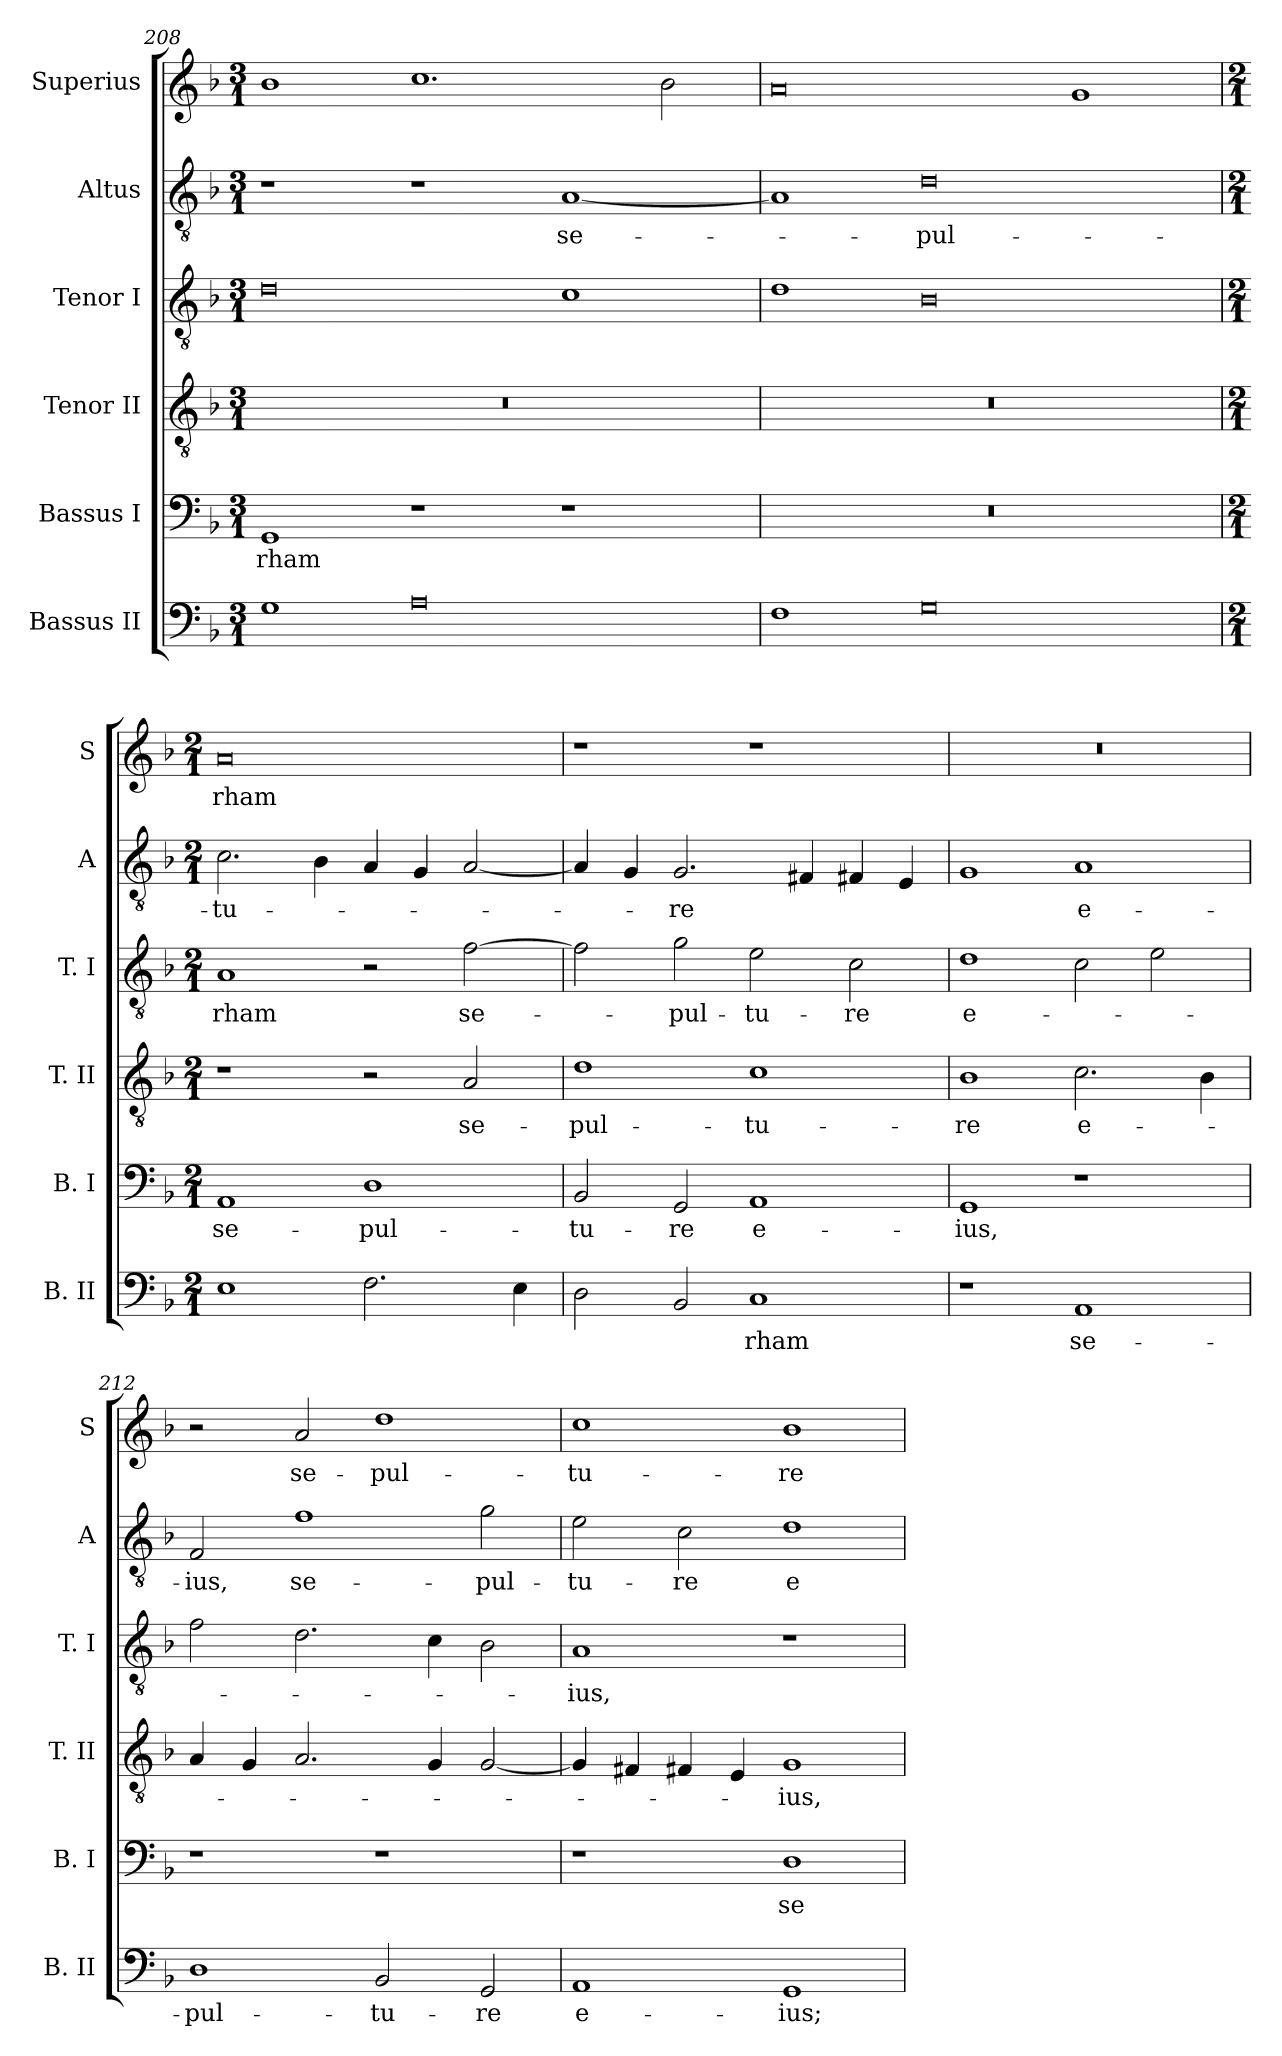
**kern	**text	**kern	**text	**kern	**text	**kern	**text	**kern	**text	**kern	**text
*part6	*part6	*part5	*part5	*part4	*part4	*part3	*part3	*part2	*part2	*part1	*part1
*staff6	*staff6	*staff5	*staff5	*staff4	*staff4	*staff3	*staff3	*staff2	*staff2	*staff1	*staff1
*I"Bassus II	*	*I"Bassus I	*	*I"Tenor II	*	*I"Tenor I	*	*I"Altus	*	*I"Superius	*
*I'B. II	*	*I'B. I	*	*I'T. II	*	*I'T. I	*	*I'A	*	*I'S	*
*clefF4	*	*clefF4	*	*clefGv2	*	*clefGv2	*	*clefGv2	*	*clefG2	*
*k[b-]	*	*k[b-]	*	*k[b-]	*	*k[b-]	*	*k[b-]	*	*k[b-]	*
*F:	*	*F:	*	*F:	*	*F:	*	*F:	*	*F:	*
*M3/1	*	*M3/1	*	*M3/1	*	*M3/1	*	*M3/1	*	*M3/1	*
=208	=208	=208	=208	=208	=208	=208	=208	=208	=208	=208	=208
1G	.	1GG	-rham	1%3r	.	0d	.	1r	.	1b-	.
0A	.	1r	.	.	.	.	.	1r	.	1.cc	.
.	.	1r	.	.	.	1c	.	[1A	se-	.	.
.	.	.	.	.	.	.	.	.	.	2b-	.
=209	=209	=209	=209	=209	=209	=209	=209	=209	=209	=209	=209
1F	.	1%3r	.	1%3r	.	1d	.	1A]	.	0a	.
0G	.	.	.	.	.	0B-	.	0d	-pul-	.	.
.	.	.	.	.	.	.	.	.	.	1g	.
=	=	=	=	=	=	=	=	=	=	=	=
*M2/1	*	*M2/1	*	*M2/1	*	*M2/1	*	*M2/1	*	*M2/1	*
1E	.	1AA	se-	1r	.	1A	-rham	2.c	-tu-	0a	-rham
.	.	.	.	.	.	.	.	4B-	.	.	.
2.F	.	1D	-pul-	2r	.	2r	.	4A	.	.	.
.	.	.	.	.	.	.	.	4G	.	.	.
.	.	.	.	2A	se-	[2f	se-	[2A	.	.	.
4E	.	.	.	.	.	.	.	.	.	.	.
=210	=210	=210	=210	=210	=210	=210	=210	=210	=210	=210	=210
2D	.	2BB-	-tu-	1d	-pul-	2f]	.	4A]	.	1r	.
.	.	.	.	.	.	.	.	4G	.	.	.
2BB-	.	2GG	-re	.	.	2g	-pul-	2.G	-re	.	.
1C	-rham	1AA	e-	1c	-tu-	2e	-tu-	.	.	1r	.
.	.	.	.	.	.	.	.	4F#X	.	.	.
.	.	.	.	.	.	2c	-re	4F#X	.	.	.
.	.	.	.	.	.	.	.	4E	.	.	.
=211	=211	=211	=211	=211	=211	=211	=211	=211	=211	=211	=211
1r	.	1GG	-ius,	1B-	-re	1d	e-	1G	.	0r	.
1AA	se-	1r	.	2.c	e-	2c	.	1A	e-	.	.
.	.	.	.	.	.	2e	.	.	.	.	.
.	.	.	.	4B-	.	.	.	.	.	.	.
=212	=212	=212	=212	=212	=212	=212	=212	=212	=212	=212	=212
1D	-pul-	1r	.	4A	.	2f	.	2F	-ius,	2r	.
.	.	.	.	4G	.	.	.	.	.	.	.
.	.	.	.	2.A	.	2.d	.	1f	se-	2a	se-
2BB-	-tu-	1r	.	.	.	.	.	.	.	1dd	-pul-
.	.	.	.	4G	.	4c	.	.	.	.	.
2GG	-re	.	.	[2G	.	2B-	.	2g	-pul-	.	.
=213	=213	=213	=213	=213	=213	=213	=213	=213	=213	=213	=213
1AA	e-	1r	.	4G]	.	1A	-ius,	2e	-tu-	1cc	-tu-
.	.	.	.	4F#X	.	.	.	.	.	.	.
.	.	.	.	4F#X	.	.	.	2c	-re	.	.
.	.	.	.	4E	.	.	.	.	.	.	.
1GG	-ius;	1D	se-	1G	-ius,	1r	.	1d	e-	1b-	-re
=	=	=	=	=	=	=	=	=	=	=	=
*-	*-	*-	*-	*-	*-	*-	*-	*-	*-	*-	*-
